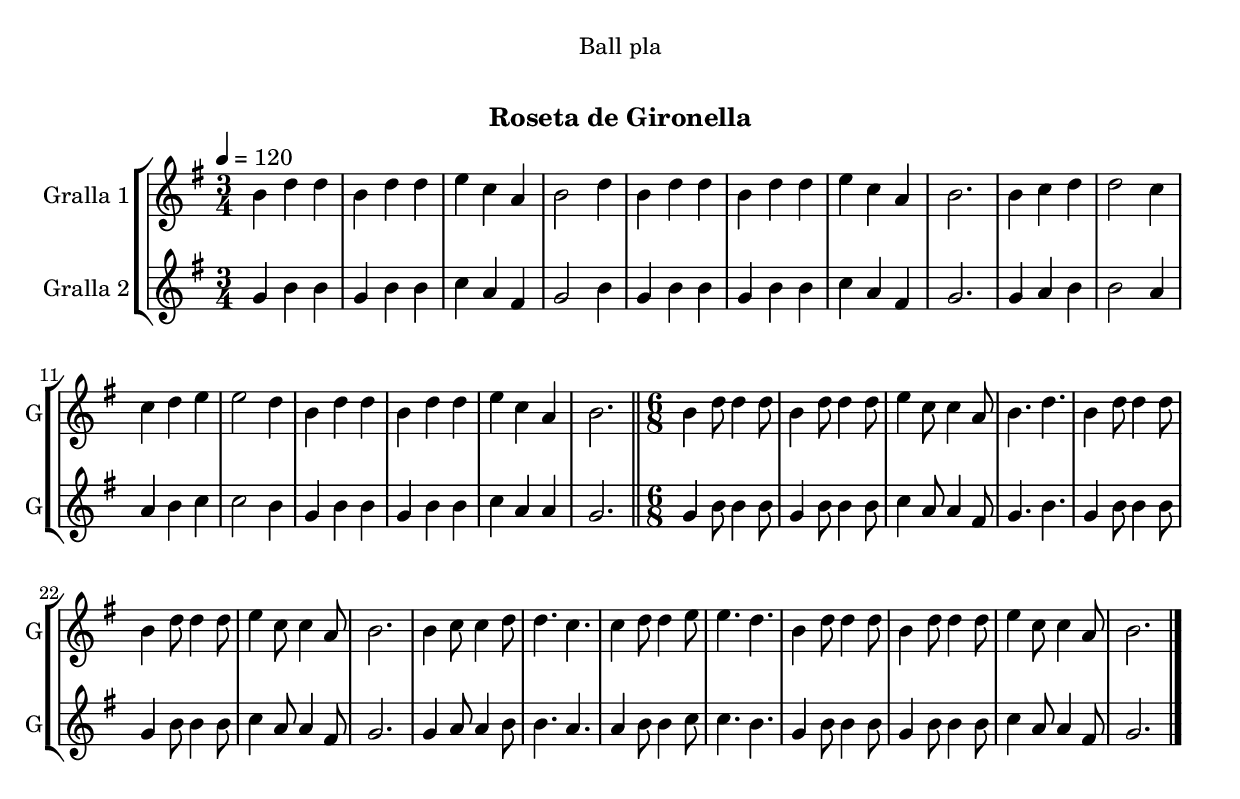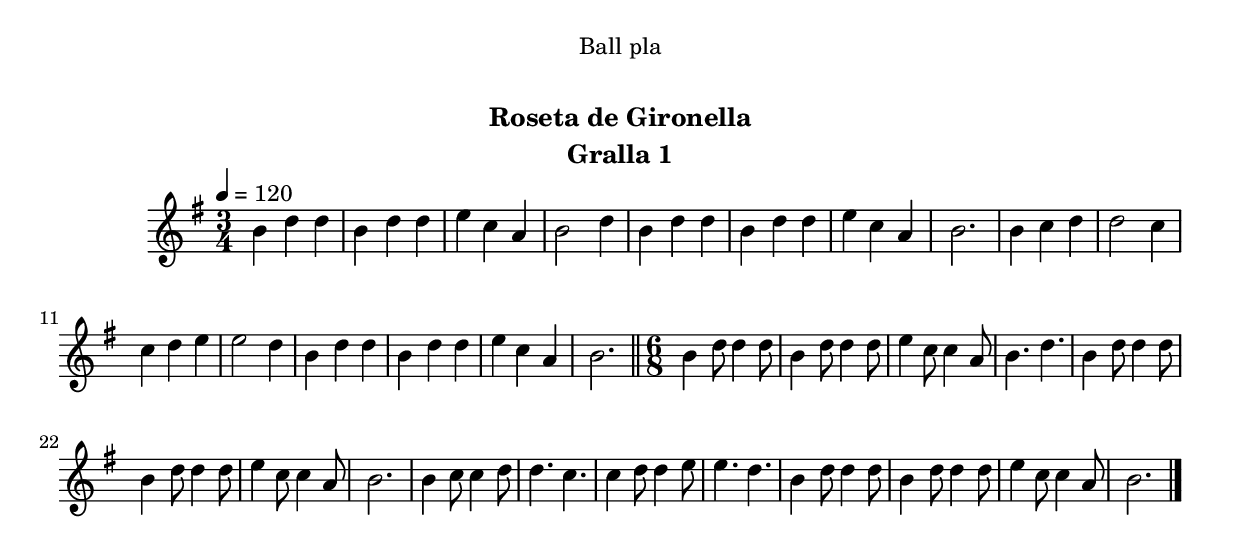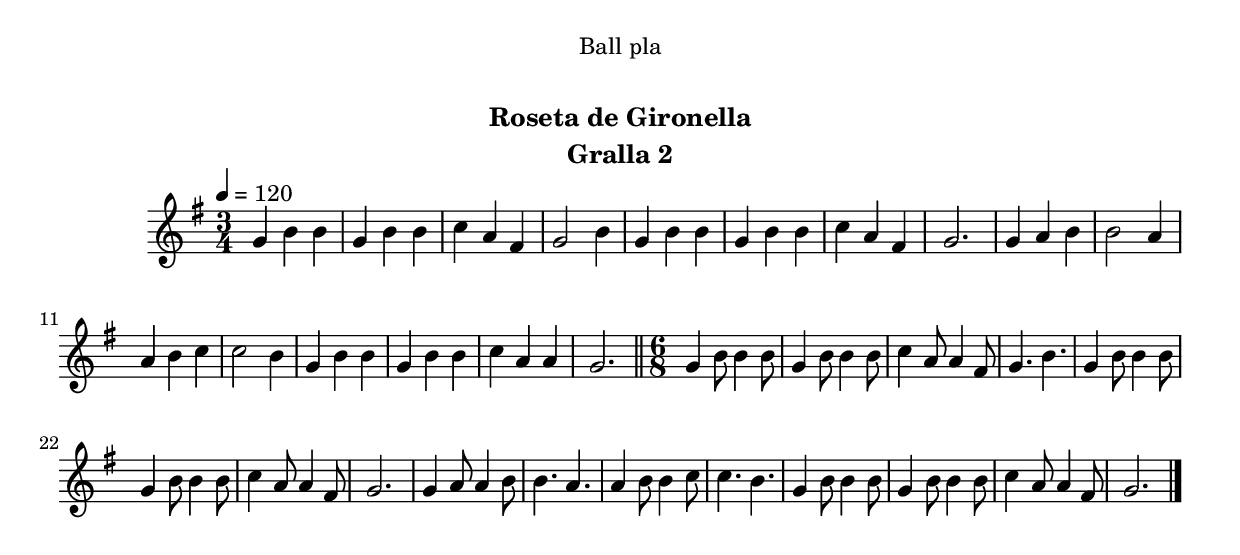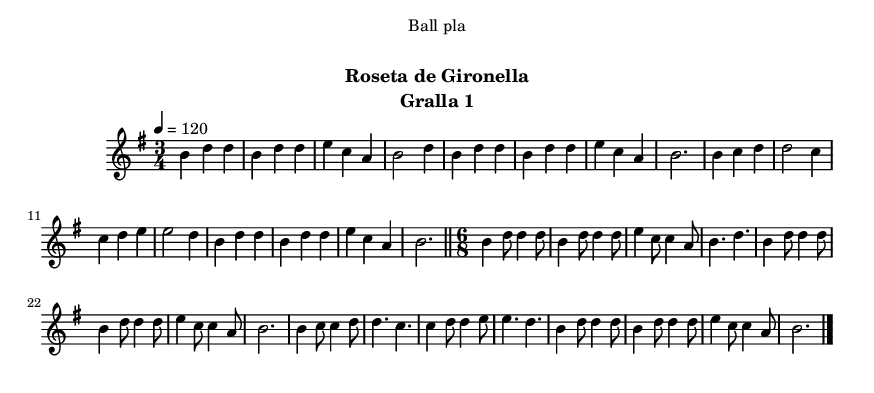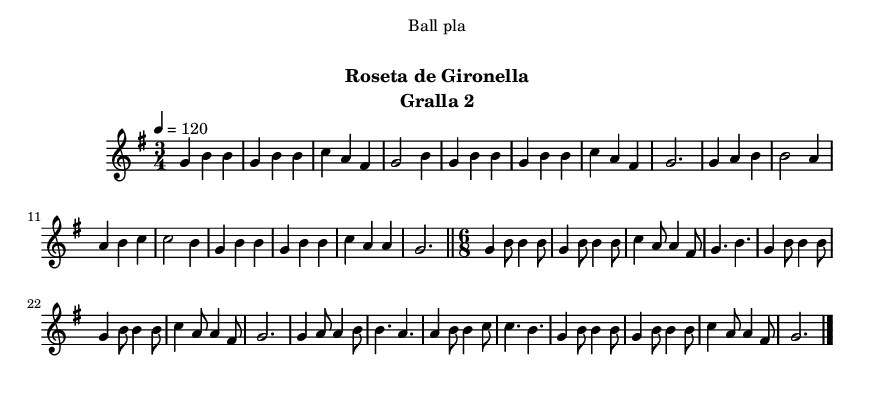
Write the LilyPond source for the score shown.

\version "2.16.0"

\header {
  dedication="Ball pla"
  title="    "
  subtitle="Roseta de Gironella"
  subsubtitle=""
  poet=""
  meter=""
  piece=""
  composer=""
  arranger=""
  opus=""
  instrument=""
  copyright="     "
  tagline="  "
}

liniaroAa =
\relative b'
{
  \tempo 4=120
  \clef treble
  \key g \major
  \time 3/4
  b4 d d  |
  b4 d d  |
  e4 c a  |
  b2 d4  |
  %05
  b4 d d  |
  b4 d d  |
  e4 c a  |
  b2.  |
  b4 c d  |
  %10
  d2 c4  |
  c4 d e  |
  e2 d4  |
  b4 d d  |
  b4 d d  |
  %15
  e4 c a  |
  b2.  \bar "||"
  \time 6/8   b4 d8 d4 d8  |
  b4 d8 d4 d8  |
  e4 c8 c4 a8  |
  %20
  b4. d  |
  b4 d8 d4 d8  |
  b4 d8 d4 d8  |
  e4 c8 c4 a8  |
  b2.  |
  %25
  b4 c8 c4 d8  |
  d4. c  |
  c4 d8 d4 e8  |
  e4. d  |
  b4 d8 d4 d8  |
  %30
  b4 d8 d4 d8  |
  e4 c8 c4 a8  |
  b2.  \bar "|."
}

liniaroAb =
\relative g'
{
  \tempo 4=120
  \clef treble
  \key g \major
  \time 3/4
  g4 b b  |
  g4 b b  |
  c4 a fis  |
  g2 b4  |
  %05
  g4 b b  |
  g4 b b  |
  c4 a fis  |
  g2.  |
  g4 a b  |
  %10
  b2 a4  |
  a4 b c  |
  c2 b4  |
  g4 b b  |
  g4 b b  |
  %15
  c4 a a  |
  g2.  \bar "||"
  \time 6/8   g4 b8 b4 b8  |
  g4 b8 b4 b8  |
  c4 a8 a4 fis8  |
  %20
  g4. b  |
  g4 b8 b4 b8  |
  g4 b8 b4 b8  |
  c4 a8 a4 fis8  |
  g2.  |
  %25
  g4 a8 a4 b8  |
  b4. a  |
  a4 b8 b4 c8  |
  c4. b  |
  g4 b8 b4 b8  |
  %30
  g4 b8 b4 b8  |
  c4 a8 a4 fis8  |
  g2.  \bar "|."
}

\book {

\paper {
  print-page-number = false
}

\bookpart {
  \score {
    \new StaffGroup {
      \override Score.RehearsalMark #'self-alignment-X = #LEFT
      <<
        \new Staff \with {instrumentName = #"Gralla 1" shortInstrumentName = #"G"} \liniaroAa
        \new Staff \with {instrumentName = #"Gralla 2" shortInstrumentName = #"G"} \liniaroAb
      >>
    }
    \layout {}
  }\score { \unfoldRepeats
    \new StaffGroup {
      \override Score.RehearsalMark #'self-alignment-X = #LEFT
      <<
        \new Staff \with {instrumentName = #"Gralla 1" shortInstrumentName = #"G"} \liniaroAa
        \new Staff \with {instrumentName = #"Gralla 2" shortInstrumentName = #"G"} \liniaroAb
      >>
    }
    \midi {}
  }
}

\bookpart {
  \header {instrument="Gralla 1"}
  \score {
    \new StaffGroup {
      \override Score.RehearsalMark #'self-alignment-X = #LEFT
      <<
        \new Staff \liniaroAa
      >>
    }
    \layout {}
  }\score { \unfoldRepeats
    \new StaffGroup {
      \override Score.RehearsalMark #'self-alignment-X = #LEFT
      <<
        \new Staff \liniaroAa
      >>
    }
    \midi {}
  }
}

\bookpart {
  \header {instrument="Gralla 2"}
  \score {
    \new StaffGroup {
      \override Score.RehearsalMark #'self-alignment-X = #LEFT
      <<
        \new Staff \liniaroAb
      >>
    }
    \layout {}
  }\score { \unfoldRepeats
    \new StaffGroup {
      \override Score.RehearsalMark #'self-alignment-X = #LEFT
      <<
        \new Staff \liniaroAb
      >>
    }
    \midi {}
  }
}

}

\book {

\paper {
  print-page-number = false
  #(set-paper-size "a6landscape")
  #(layout-set-staff-size 14)
}

\bookpart {
  \header {instrument="Gralla 1"}
  \score {
    \new StaffGroup {
      \override Score.RehearsalMark #'self-alignment-X = #LEFT
      <<
        \new Staff \liniaroAa
      >>
    }
    \layout {}
  }
}

\bookpart {
  \header {instrument="Gralla 2"}
  \score {
    \new StaffGroup {
      \override Score.RehearsalMark #'self-alignment-X = #LEFT
      <<
        \new Staff \liniaroAb
      >>
    }
    \layout {}
  }
}

}

